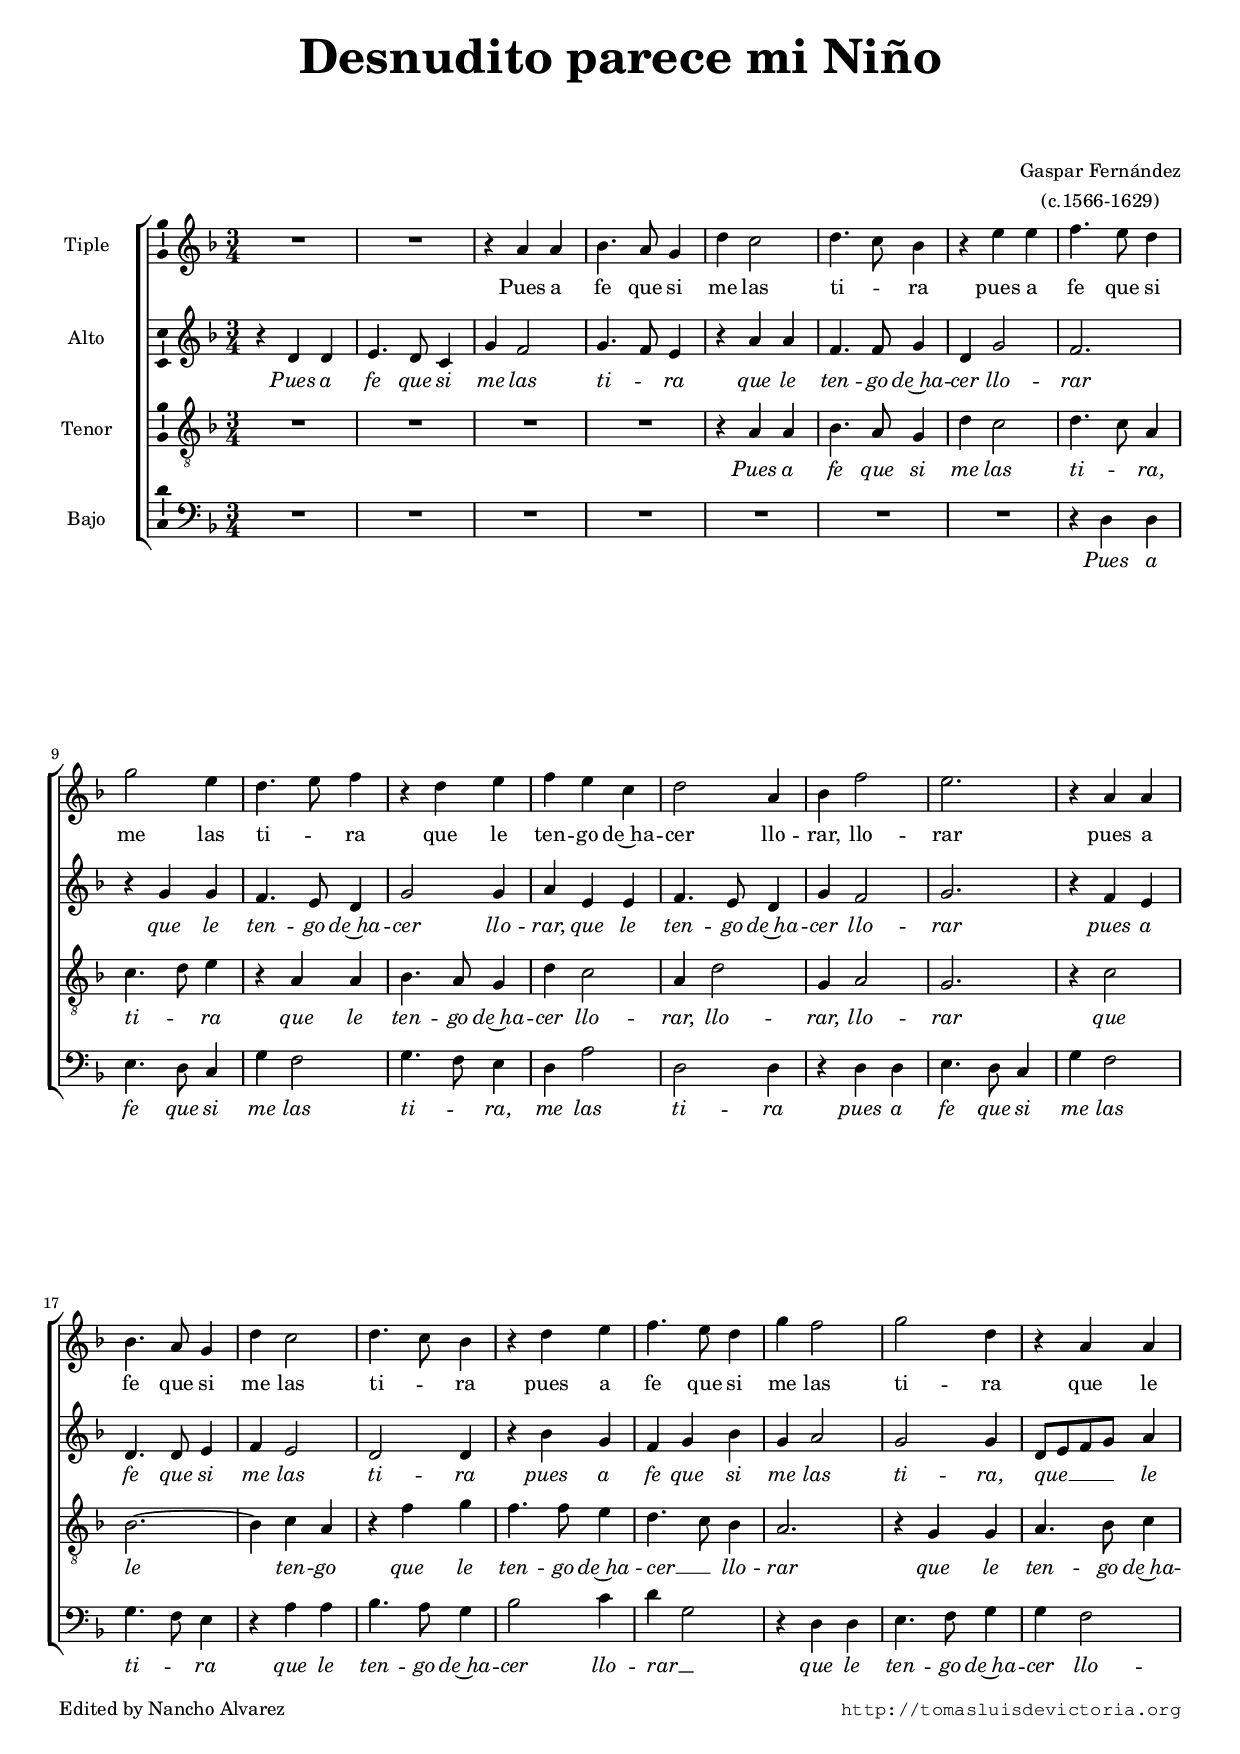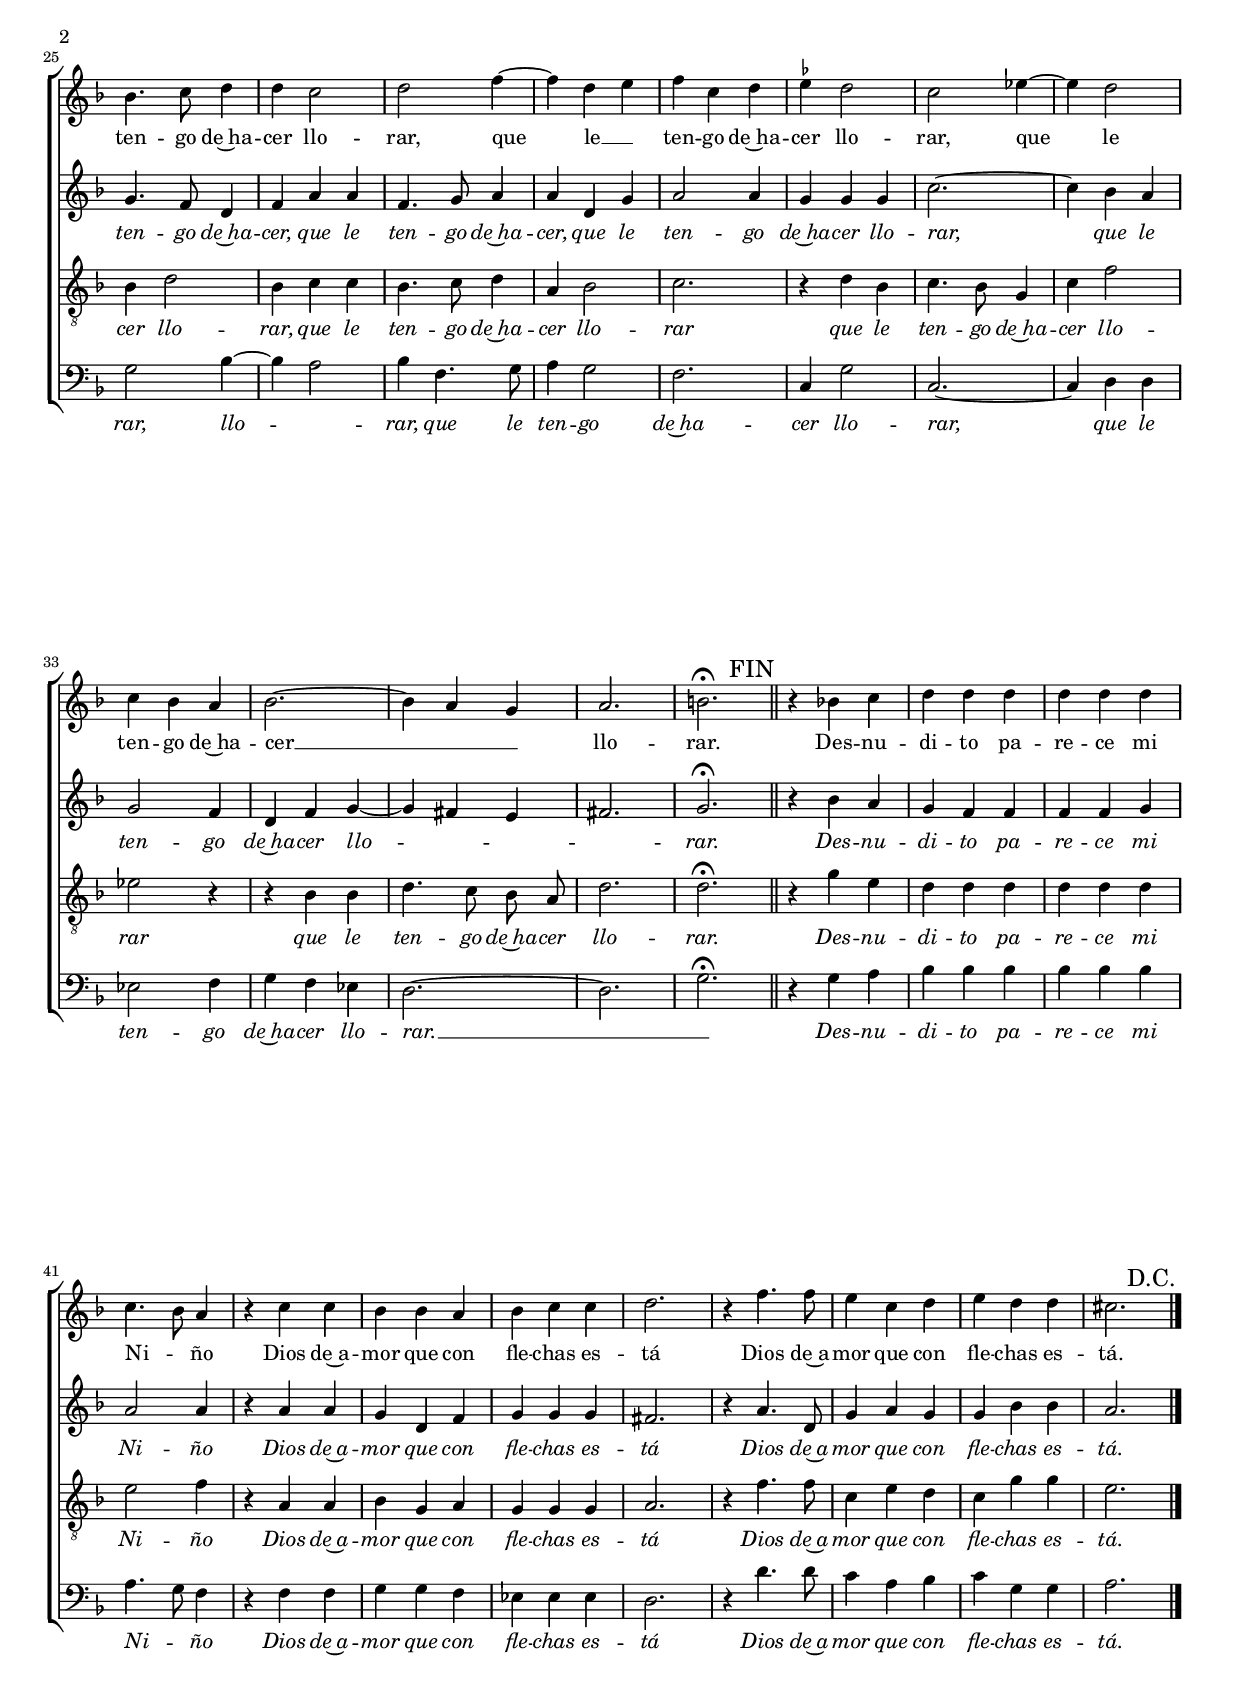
\version "2.11.32"

#(set-default-paper-size "a4")
#(set-global-staff-size 16.5)
#(ly:set-option 'point-and-click #f)


italicas=\override LyricText #'font-shape = #'italic
rectas=\override LyricText #'font-shape = #'upright
ss=\once \set suggestAccidentals = ##t


\header {
	title=\markup{\bigger \bigger \bigger \bigger "Desnudito parece mi Niño" }
	composer=\markup{\center-align{"Gaspar Fernández" "(c.1566-1629)"}}
	subtitle=\markup{\column{"  " " " " " }}
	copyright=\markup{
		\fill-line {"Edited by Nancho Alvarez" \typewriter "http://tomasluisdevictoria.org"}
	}
%	tagline=""
}

global={\key f \major \time 3/4 \skip 1*3/4*37 \bar "||"
				\skip 1*3/4*12 \bar "|." }


cantus={
	R1*3/4 |
	R1*3/4 |
	r4 a' a' |
	bes'4. a'8 g'4 |
%5
	d'' c''2 |
	d''4. c''8 bes'4 |
	r e'' e'' |
	f''4. e''8 d''4 |
	g''2 e''4 |
%10
	d''4. e''8 f''4 |
	r d'' e'' |
	f'' e'' c'' |
	d''2 a'4 |
	bes' f''2 |
%15
	e''2. |
	r4 a' a' |
	bes'4. a'8 g'4 |
	d'' c''2 |
	d''4. c''8 bes'4 |
%20
	r d'' e'' |
	f''4. e''8 d''4 |
	g'' f''2 |
	g'' d''4 |
	r a' a' |
%25
	bes'4. c''8 d''4 |
	d'' c''2 |
	d'' f''4 ~ |
	f'' d'' e'' |
	f'' c'' d'' |
%30
	\ss ees'' d''2 |
	c'' ees''4 ~ |
	ees'' d''2 |
	c''4 bes' a' |
	bes'2. ~ |
%35
	bes'4 a' g' |
	a'2. |
	b'^\fermata |
	\override Score.RehearsalMark #'break-visibility = ##(#t #t #f)
	\override Score.RehearsalMark #'self-alignment-X = #right
	\mark \markup{"FIN"}
	r4 bes'! c'' |
	d'' d'' d'' |
%40
	d'' d'' d'' |
	c''4. bes'8 a'4 |
	r c'' c'' |
	bes' bes' a' |
	bes' c'' c'' |
%45
	d''2. |
	r4 f''4. f''8 |
	e''4 c'' d'' |
	e'' d'' d'' |
	cis''2.
	\mark \markup {"D.C."}
}

altus={
	r4 d' d' |
	e'4. d'8 c'4 |
	g' f'2 |
	g'4. f'8 e'4 |
%5
	r a' a' |
	f'4. f'8 g'4 |
	d' g'2 |
	f'2. |
	r4 g' g' |
%10
	f'4. e'8 d'4 |
	g'2 g'4 |
	a' e' e' |
	f'4. e'8 d'4 |
	g' f'2 |
%15
	g'2. |
	r4 f' e' |
	d'4. d'8 e'4 |
	f' e'2 |
	d' d'4 |
%20
	r bes' g' |
	f' g' bes' |
	g' a'2 |
	g' g'4 |
	d'8 e' f' g' a'4 |
%25
	g'4. f'8 d'4 |
	f' a' a' |
	f'4. g'8 a'4 |
	a' d' g' |
	a'2 a'4 |
%30
	g' g' g' |
	c''2. ~ |
	c''4 bes' a' |
	g'2 f'4 |
	d' f' g' ~ |
%35
	g' fis' e' |
	fis'2. |
	g'^\fermata |
	r4 bes' a' |
	g' f' f' |
%40
	f' f' g' |
	a'2 a'4 |
	r a' a' |
	g' d' f' |
	g' g' g' |
%45
	fis'2. |
	r4 a'4. d'8 |
	g'4 a' g' |
	g' bes' bes' |
	a'2.
}

tenor={
	R1*3/4 |
	R1*3/4 |
	R1*3/4 |
	R1*3/4 |
%5
	r4 a a |
	bes4. a8 g4 |
	d' c'2 |
	d'4. c'8 a4 |
	c'4. d'8 e'4 |
%10
	r a a |
	bes4. a8 g4 |
	d' c'2 |
	a4 d'2 |
	g4 a2 |
%15
	g2. |
	r4 c'2 |
	bes2. ~ |
	bes4 c' a |
	r f' g' |
%20
	f'4. f'8 e'4 |
	d'4. c'8 bes4 |
	a2. |
	r4 g g |
	a4. bes8 c'4 |
%25
	bes d'2 |
	bes4 c' c' |
	bes4. c'8 d'4 |
	a bes2 |
	c'2. |
%30
	r4 d' bes |
	c'4. bes8 g4 |
	c' f'2 |
	ees' r4 |
	r bes bes |
%35
	d'4. c'8 \noBeam bes \noBeam a |
	d'2. |
	d'^\fermata |
	r4 g' e' |
	d' d' d' |
%40
	d' d' d' |
	e'2 f'4 |
	r a a |
	bes g a |
	g g g |
%45
	a2. |
	r4 f'4. f'8 |
	c'4 e' d' |
	c' g' g' |
	e'2.
}

bassus={
	R1*3/4 |
	R1*3/4 |
	R1*3/4 |
	R1*3/4 |
%5
	R1*3/4 |
	R1*3/4 |
	R1*3/4 |
	r4 d d |
	e4. d8 c4 |
%10
	g f2 |
	g4. f8 e4 |
	d a2 |
	d d4 |
	r d d |
%15
	e4. d8 c4 |
	g f2 |
	g4. f8 e4 |
	r a a |
	bes4. a8 g4 |
%20
	bes2 c'4 |
	d' g2 |
	r4 d d |
	e4. f8 g4 |
	g f2 |
%25
	g bes4 ~ |
	bes a2 |
	bes4 f4. g8 |
	a4 g2 |
	f2. |
%30
	c4 g2 |
	c2. ~ |
	c4 d d |
	ees2 f4 |
	g f ees |
%35
	d2. ~ |
	d |
	g^\fermata |
	r4 g a |
	bes bes bes |
%40
	bes bes bes |
	a4. g8 f4 |
	r f f |
	g g f |
	ees ees ees |
%45
	d2. |
	r4 d'4. d'8 |
	c'4 a bes |
	c' g g |
	a2. 
}


textocantus=\lyricmode{
Pues a fe que si me las ti -- _ ra
pues a fe que si me las ti -- _ ra
que le ten -- go de~ha -- cer llo -- rar,
llo -- rar
pues a fe que si me las ti -- _ ra
pues a fe que si me las ti -- ra
que le ten -- go de~ha -- cer llo -- rar,
que _ le __ _ ten -- go de~ha -- cer llo -- rar,
que _ le ten -- go de~ha -- cer __ _ _ _ llo -- rar.
Des -- nu -- di -- to pa -- re -- ce mi Ni -- _ ño
Dios de~a -- mor que con fle -- chas es -- tá
Dios de~a -- mor que con fle -- chas es -- tá.
}

textoaltus=\lyricmode{
\italicas
Pues a fe que si me las ti -- _ ra
que le ten -- go de~ha -- cer llo -- rar
que le ten -- go de~ha -- cer llo -- rar,
que le ten -- go de~ha -- cer llo -- rar
pues a fe que si me las ti -- ra
pues a fe que si me las ti -- ra,
que __ _ _ _ le ten -- go de~ha -- cer,
que le ten -- go de~ha -- cer,
que le ten -- go de~ha -- cer llo -- rar, _
que le ten -- go de~ha -- cer llo -- _ _ _ _ rar.
Des -- nu -- di -- to pa -- re -- ce mi Ni -- ño
Dios de~a -- mor que con fle -- chas es -- tá
Dios de~a -- mor que con fle -- chas es -- tá.
}

textotenor=\lyricmode{
\italicas
Pues a fe que si me las ti -- _ ra,
ti -- _ ra
que le ten -- go de~ha -- cer llo -- rar,
llo -- rar,
llo -- rar
que le _ ten -- go
que le ten -- go de~ha -- cer __ _ llo -- rar
que le ten -- go de~ha -- cer llo -- rar,
que le ten -- go de~ha -- cer llo -- rar
que le ten -- go de~ha -- cer llo -- rar
que le ten -- go de~ha -- cer llo -- rar.
Des -- nu -- di -- to pa -- re -- ce mi Ni -- ño
Dios de~a -- mor que con fle -- chas es -- tá
Dios de~a -- mor que con fle -- chas es -- tá.
}

textobassus=\lyricmode{
\italicas
Pues a fe que si me las ti -- _ ra,
me las ti -- ra
pues a fe que si me las ti -- _ ra
que le ten -- go de~ha -- cer llo -- rar __ _ 
que le ten -- go de~ha -- cer llo -- rar,
llo -- _ _ rar,
que le ten -- go de~ha -- cer llo -- rar, _
que le ten -- go de~ha -- cer llo -- rar. __ _ _
Des -- nu -- di -- to pa -- re -- ce mi Ni -- _ ño
Dios de~a -- mor que con fle -- chas es -- tá
Dios de~a -- mor que con fle -- chas es -- tá.

}



\score {
\new ChoirStaff<<

	\new Staff <<\global
	\new Voice="v1" {
		\set Staff.instrumentName="Tiple " 
		\clef "treble"
		\cantus }
	\new Lyrics \lyricsto "v1" {\textocantus }
	>>

	
	\new Staff << \global
	\new Voice="v2" {
		\set Staff.instrumentName="Alto "
		\clef "treble" 
		\altus}
	\new Lyrics \lyricsto "v2" {\textoaltus }
	>>

	
	\new Staff <<\global
	\new Voice="v3" {
		\set Staff.instrumentName="Tenor "
		\clef "G_8"
		\tenor }
	\new Lyrics \lyricsto "v3" {\textotenor }
	>>
	

	\new Staff <<\global
	\new Voice="v4" {
		\set Staff.instrumentName="Bajo "
		\clef "bass" 
		\bassus }
	\new Lyrics \lyricsto "v4" {\textobassus}
	>>
	
>>

\layout{ 
	%\context {\Lyrics \override VerticalAxisGroup #'minimum-Y-extent = #'(-0 . 0) }
	\context {\Score \override BarNumber #'padding = #2 }
	%\context {\Lyrics \override LyricText #'font-size = #2 }
	\context {\Voice melismaBusyProperties = #'() }
	%\context { \RemoveEmptyStaffContext }
	\context {\Staff \consists Ambitus_engraver }
}

%\midi {}

}


\paper{
	%system-count=7
	line-width=19.0\cm
	between-system-padding = 0
	ragged-last-bottom = ##f
}
